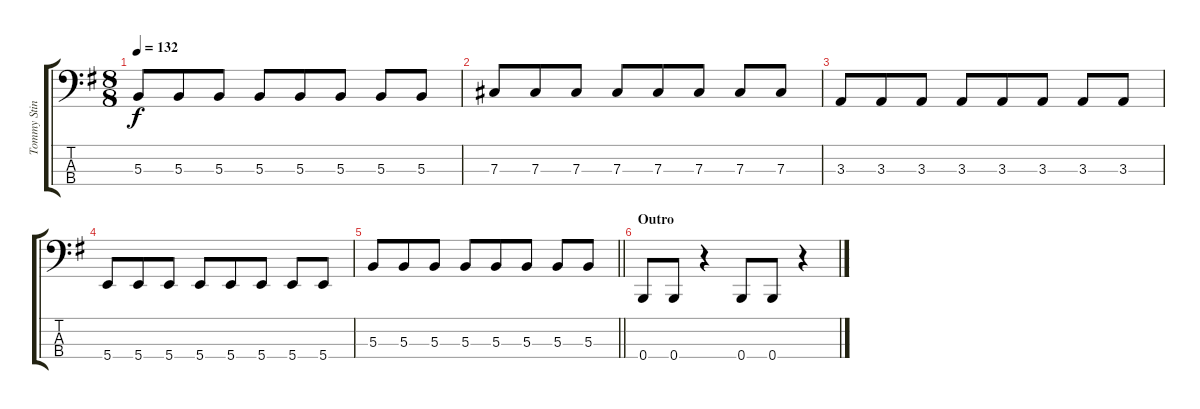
\track ("Tommy Stinson" "Tommy Stin") {instrument electricbasspick}
\staff {score tabs}
\tuning (E2 B1 Gb1 B0) {hide}
\ts (8 8)
\tempo 132
\clef f4
\ks g
5.3.8{dy f} 5.3.8 5.3.8 5.3.8 5.3.8 5.3.8 5.3.8 5.3.8 |
7.3.8 7.3.8 7.3.8 7.3.8 7.3.8 7.3.8 7.3.8 7.3.8 |
3.3.8 3.3.8 3.3.8 3.3.8 3.3.8 3.3.8 3.3.8 3.3.8 |
5.4.8 5.4.8 5.4.8 5.4.8 5.4.8 5.4.8 5.4.8 5.4.8 |
\barLineRight lightlight
5.3.8 5.3.8 5.3.8 5.3.8 5.3.8 5.3.8 5.3.8 5.3.8 |
\section ("" "Outro")
0.4.8 0.4.8 r.4 0.4.8 0.4.8 r.4
